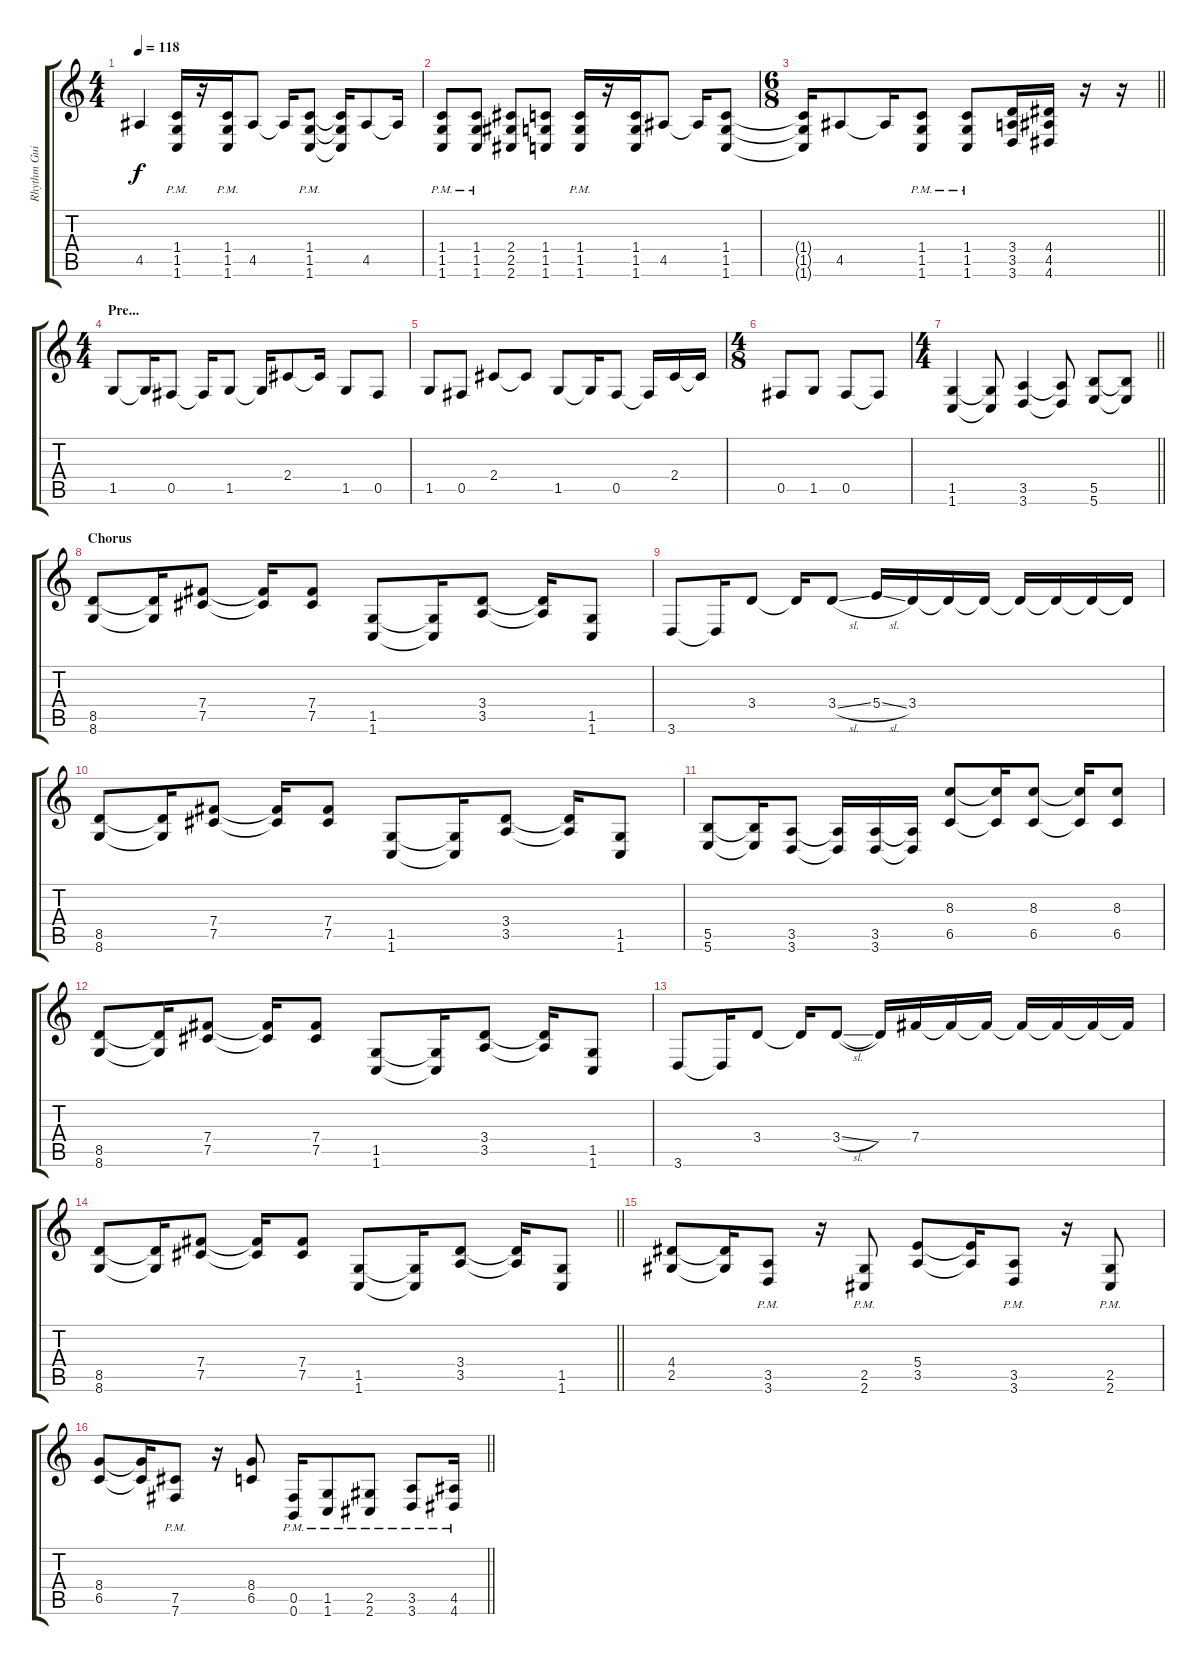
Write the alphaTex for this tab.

\track ("Rhythm Guitar" "Rhythm Gui") {instrument distortionguitar}
\staff {score tabs}
\tuning (Db4 Ab3 E3 B2 Gb2 B1) {hide}
\ts (4 4)
\tempo 118
\clef g2
\ks c
4.5.4{dy f} (1.4{pm} 1.5{pm} 1.6{pm}).16 r.16 (1.4{pm} 1.5{pm} 1.6{pm}).16 4.5.8 4.5{t}.16 (1.4{pm} 1.5{pm} 1.6{pm}).8 (1.4{t} 1.5{t} 1.6{t}).16 4.5.8 4.5{t}.16 |
(1.4{pm} 1.5{pm} 1.6{pm}).8 (1.4{pm} 1.5{pm} 1.6{pm}).8 (2.4 2.5 2.6).8 (1.4 1.5 1.6).8 (1.4{pm} 1.5{pm} 1.6{pm}).16 r.16 (1.4 1.5 1.6).16 4.5.8 4.5{t}.16 (1.4 1.5 1.6).8 |
\ts (6 8)
\barLineRight lightlight
(1.4{t} 1.5{t} 1.6{t}).16 4.5.8 4.5{t}.16 (1.4{pm} 1.5{pm} 1.6{pm}).8 (1.4{pm} 1.5{pm} 1.6{pm}).8 (3.4 3.5 3.6).16 (4.4 4.5 4.6).16 r.16 r.16 |
\ts (4 4)
\section ("" "Pre...")
1.5.8{volume 16 balance 16} 1.5{t}.16 0.5.8 0.5{t}.16 1.5.8 1.5{t}.16 2.4.8 2.4{t}.16 1.5.8 0.5.8 |
1.5.8 0.5.8 2.4.8 2.4{t}.8 1.5.8 1.5{t}.16 0.5.8 0.5{t}.16 2.4.16 2.4{t}.16 |
\ts (4 8)
0.5.8 1.5.8 0.5.8 0.5{t}.8 |
\ts (4 4)
\barLineRight lightlight
(1.5 1.6).4 (1.5{t} 1.6{t}).8 (3.5 3.6).4 (3.5{t} 3.6{t}).8 (5.5 5.6).8 (5.5{t} 5.6{t}).8 |
\section ("" "Chorus")
(8.5 8.6).8 (8.5{t} 8.6{t}).16 (7.4 7.5).8 (7.4{t} 7.5{t}).16 (7.4 7.5).8 (1.5 1.6).8 (1.5{t} 1.6{t}).16 (3.4 3.5).8 (3.4{t} 3.5{t}).16 (1.5 1.6).8 |
3.6.8 3.6{t}.16 3.4.8 3.4{t}.16 3.4{sl}.8 5.4{sl}.16 3.4.16 3.4{t}.16 3.4{t}.16 3.4{t}.16 3.4{t}.16 3.4{t}.16 3.4{t}.16 |
(8.5 8.6).8 (8.5{t} 8.6{t}).16 (7.4 7.5).8 (7.4{t} 7.5{t}).16 (7.4 7.5).8 (1.5 1.6).8 (1.5{t} 1.6{t}).16 (3.4 3.5).8 (3.4{t} 3.5{t}).16 (1.5 1.6).8 |
(5.5 5.6).8 (5.5{t} 5.6{t}).16 (3.5 3.6).8 (3.5{t} 3.6{t}).16 (3.5 3.6).16 (3.5{t} 3.6{t}).16 (8.3 6.5).8{volume 11} (8.3{t} 6.5{t}).16 (8.3 6.5).8 (8.3{t} 6.5{t}).16 (8.3 6.5).8 |
(8.5 8.6).8{volume 16} (8.5{t} 8.6{t}).16 (7.4 7.5).8 (7.4{t} 7.5{t}).16 (7.4 7.5).8 (1.5 1.6).8 (1.5{t} 1.6{t}).16 (3.4 3.5).8 (3.4{t} 3.5{t}).16 (1.5 1.6).8 |
3.6.8 3.6{t}.16 3.4.8 3.4{t}.16 3.4{sl}.8 3.4{t}.16 7.4.16 7.4{t}.16 7.4{t}.16 7.4{t}.16 7.4{t}.16 7.4{t}.16 7.4{t}.16 |
\barLineRight lightlight
(8.5 8.6).8 (8.5{t} 8.6{t}).16 (7.4 7.5).8 (7.4{t} 7.5{t}).16 (7.4 7.5).8 (1.5 1.6).8 (1.5{t} 1.6{t}).16 (3.4 3.5).8 (3.4{t} 3.5{t}).16 (1.5 1.6).8 |
(4.4 2.5).8 (4.4{t} 2.5{t}).16 (3.5{pm} 3.6{pm}).8 r.16 (2.5{pm} 2.6{pm}).8 (5.4 3.5).8 (5.4{t} 3.5{t}).16 (3.5{pm} 3.6{pm}).8 r.16 (2.5{pm} 2.6{pm}).8 |
\barLineRight lightlight
(8.4 6.5).8 (8.4{t} 6.5{t}).16 (7.5{pm} 7.6{pm}).8 r.16 (8.4 6.5).8 (0.5{pm} 0.6{pm}).16 (1.5{pm} 1.6{pm}).8 (2.5{pm} 2.6{pm}).8 (3.5{pm} 3.6{pm}).8 (4.5{pm} 4.6{pm}).16
